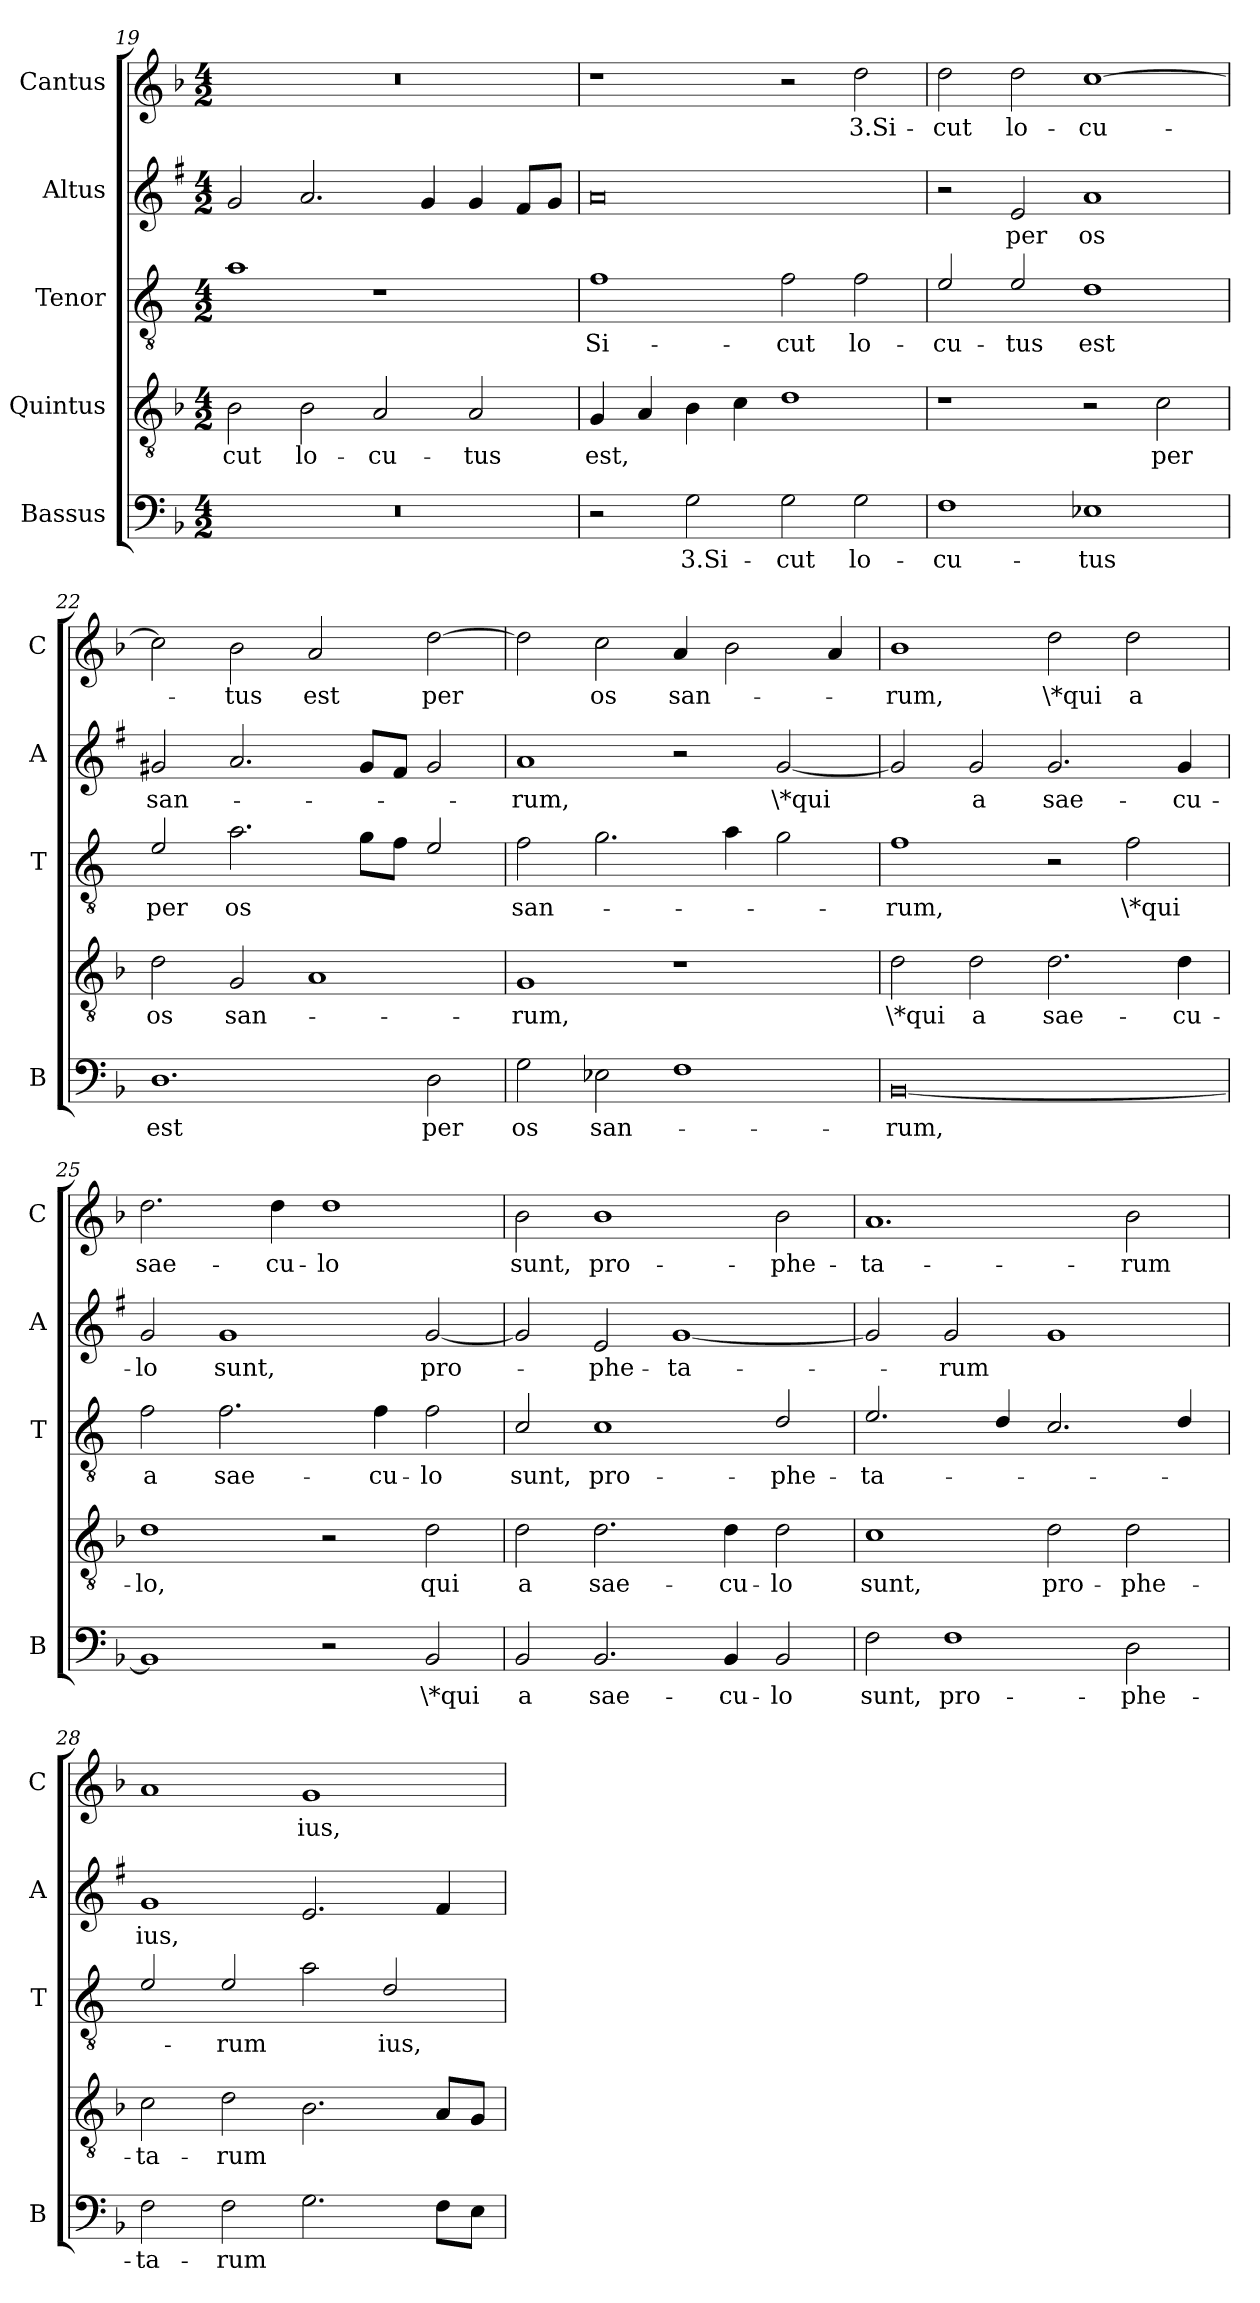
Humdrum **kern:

**kern	**text	**kern	**text	**kern	**text	**kern	**text	**kern	**text
*part5	*part5	*part4	*part4	*part3	*part3	*part2	*part2	*part1	*part1
*staff5	*staff5	*staff4	*staff4	*staff3	*staff3	*staff2	*staff2	*staff1	*staff1
*I"Bassus	*	*I"Quintus	*	*I"Tenor	*	*I"Altus	*	*I"Cantus	*
*I'B	*	*	*	*I'T	*	*I'A	*	*I'C	*
*clefF4	*	*clefGv2	*	*clefGv2	*	*clefG2	*	*clefG2	*
*	*	*	*	*ITrd4c7	*	*ITrd1c2	*	*	*
*k[b-]	*	*k[b-]	*	*k[b-]	*	*k[b-]	*	*k[b-]	*
*F:	*	*F:	*	*F:	*	*F:	*	*F:	*
*M4/2	*	*M4/2	*	*M4/2	*	*M4/2	*	*M4/2	*
=19	=19	=19	=19	=19	=19	=19	=19	=19	=19
!	!	!	!LO:LY:b	!	!	!	!	!	!
0r	.	2B-\	-cut	1d	.	2f/	.	0r	.
!	!	!	!LO:LY:b	!	!	!	!	!	!
.	.	2B-\	lo-	.	.	2.g/	.	.	.
!	!	!	!LO:LY:b	!	!	!	!	!	!
.	.	2A/	-cu-	1r	.	.	.	.	.
.	.	.	.	.	.	4f/	.	.	.
!	!	!	!LO:LY:b	!	!	!	!	!	!
.	.	2A/	-tus	.	.	4f/	.	.	.
.	.	.	.	.	.	8e/L	.	.	.
.	.	.	.	.	.	8f/J	.	.	.
=20	=20	=20	=20	=20	=20	=20	=20	=20	=20
!	!	!	!LO:LY:b	!	!LO:LY:b	!	!	!	!
2r	.	4G/	est,	1B-	Si-	0g	.	1r	.
.	.	4A/	.	.	.	.	.	.	.
!	!LO:LY:b	!	!	!	!	!	!	!	!
2G\	3.Si-	4B-\	.	.	.	.	.	.	.
.	.	4c\	.	.	.	.	.	.	.
!	!LO:LY:b	!	!	!	!LO:LY:b	!	!	!	!
2G\	-cut	1d	.	2B-\	-cut	.	.	2r	.
!	!LO:LY:b	!	!	!	!LO:LY:b	!	!	!	!LO:LY:b
2G\	lo-	.	.	2B-\	lo-	.	.	2dd\	3.Si-
=21	=21	=21	=21	=21	=21	=21	=21	=21	=21
!	!LO:LY:b	!	!	!	!LO:LY:b	!	!	!	!LO:LY:b
1F	-cu-	1r	.	2A/	-cu-	2r	.	2dd\	-cut
!	!	!	!	!	!LO:LY:b	!	!LO:LY:b	!	!LO:LY:b
.	.	.	.	2A/	-tus	2d/	per	2dd\	lo-
!	!LO:LY:b	!	!	!	!LO:LY:b	!	!LO:LY:b	!	!LO:LY:b
1E-X	-tus	2r	.	1G	est	1g	os	[1cc	-cu-
!	!	!	!LO:LY:b	!	!	!	!	!	!
.	.	2c\	per	.	.	.	.	.	.
!!LO:PB:g=z
=22	=22	=22	=22	=22	=22	=22	=22	=22	=22
!	!LO:LY:b	!	!LO:LY:b	!	!LO:LY:b	!	!LO:LY:b	!	!
1.D	est	2d\	os	2A/	per	2f#X/	san-	2cc\]	.
!	!	!	!LO:LY:b	!	!LO:LY:b	!	!	!	!LO:LY:b
.	.	2G/	san-	2.d\	os	2.g/	.	2b-\	-tus
!	!	!	!	!	!	!	!	!	!LO:LY:b
.	.	1A	.	.	.	.	.	2a/	est
.	.	.	.	8c\L	.	8f#/L	.	.	.
.	.	.	.	8B-\J	.	8e/J	.	.	.
!	!LO:LY:b	!	!	!	!	!	!	!	!LO:LY:b
2D\	per	.	.	2A/	.	2f#/	.	[2dd\	per
=23	=23	=23	=23	=23	=23	=23	=23	=23	=23
!	!LO:LY:b	!	!LO:LY:b	!	!LO:LY:b	!	!LO:LY:b	!	!
2G\	os	1G	-rum,	2B-\	san-	1g	-rum,	2dd\]	.
!	!LO:LY:b	!	!	!	!	!	!	!	!LO:LY:b
2E-X\	san-	.	.	2.c\	.	.	.	2cc\	os
!	!	!	!	!	!	!	!	!	!LO:LY:b
1F	.	1r	.	.	.	2r	.	4a/	san-
.	.	.	.	4d\	.	.	.	2b-\	.
!	!	!	!	!	!	!	!LO:LY:b	!	!
.	.	.	.	2c\	.	[2f/	\*qui	.	.
.	.	.	.	.	.	.	.	4a/	.
=24	=24	=24	=24	=24	=24	=24	=24	=24	=24
!	!LO:LY:b	!	!LO:LY:b	!	!LO:LY:b	!	!	!	!LO:LY:b
[0BB-	-rum,	2d\	\*qui	1B-	-rum,	2f/]	.	1b-	-rum,
!	!	!	!LO:LY:b	!	!	!	!LO:LY:b	!	!
.	.	2d\	a	.	.	2f/	a	.	.
!	!	!	!LO:LY:b	!	!	!	!LO:LY:b	!	!LO:LY:b
.	.	2.d\	sae-	2r	.	2.f/	sae-	2dd\	\*qui
!	!	!	!	!	!LO:LY:b	!	!	!	!LO:LY:b
.	.	.	.	2B-\	\*qui	.	.	2dd\	a
!	!	!	!LO:LY:b	!	!	!	!LO:LY:b	!	!
.	.	4d\	-cu-	.	.	4f/	-cu-	.	.
=25	=25	=25	=25	=25	=25	=25	=25	=25	=25
!	!	!	!LO:LY:b	!	!LO:LY:b	!	!LO:LY:b	!	!LO:LY:b
1BB-]	.	1d	-lo,	2B-\	a	2f/	-lo	2.dd\	sae-
!	!	!	!	!	!LO:LY:b	!	!LO:LY:b	!	!
.	.	.	.	2.B-\	sae-	1f	sunt,	.	.
!	!	!	!	!	!	!	!	!	!LO:LY:b
.	.	.	.	.	.	.	.	4dd\	-cu-
!	!	!	!	!	!	!	!	!	!LO:LY:b
2r	.	2r	.	.	.	.	.	1dd	-lo
!	!	!	!	!	!LO:LY:b	!	!	!	!
.	.	.	.	4B-\	-cu-	.	.	.	.
!	!LO:LY:b	!	!LO:LY:b	!	!LO:LY:b	!	!LO:LY:b	!	!
2BB-/	\*qui	2d\	qui	2B-\	-lo	[2f/	pro-	.	.
!!LO:LB:g=z
=26	=26	=26	=26	=26	=26	=26	=26	=26	=26
!	!LO:LY:b	!	!LO:LY:b	!	!LO:LY:b	!	!	!	!LO:LY:b
2BB-/	a	2d\	a	2F/	sunt,	2f/]	.	2b-\	sunt,
!	!LO:LY:b	!	!LO:LY:b	!	!LO:LY:b	!	!LO:LY:b	!	!LO:LY:b
2.BB-/	sae-	2.d\	sae-	1F	pro-	2d/	-phe-	1b-	pro-
!	!	!	!	!	!	!	!LO:LY:b	!	!
.	.	.	.	.	.	[1f	-ta-	.	.
!	!LO:LY:b	!	!LO:LY:b	!	!	!	!	!	!
4BB-/	-cu-	4d\	-cu-	.	.	.	.	.	.
!	!LO:LY:b	!	!LO:LY:b	!	!LO:LY:b	!	!	!	!LO:LY:b
2BB-/	-lo	2d\	-lo	2G/	-phe-	.	.	2b-\	-phe-
=27	=27	=27	=27	=27	=27	=27	=27	=27	=27
!	!LO:LY:b	!	!LO:LY:b	!	!LO:LY:b	!	!	!	!LO:LY:b
2F\	sunt,	1c	sunt,	2.A/	-ta-	2f/]	.	1.a	-ta-
!	!LO:LY:b	!	!	!	!	!	!LO:LY:b	!	!
1F	pro-	.	.	.	.	2f/	-rum	.	.
.	.	.	.	4G/	.	.	.	.	.
!	!	!	!LO:LY:b	!	!	!	!	!	!
.	.	2d\	pro-	2.F/	.	1f	.	.	.
!	!LO:LY:b	!	!LO:LY:b	!	!	!	!	!	!LO:LY:b
2D\	-phe-	2d\	-phe-	.	.	.	.	2b-\	-rum
.	.	.	.	4G/	.	.	.	.	.
=28	=28	=28	=28	=28	=28	=28	=28	=28	=28
!	!LO:LY:b	!	!LO:LY:b	!	!	!	!LO:LY:b	!	!
2F\	-ta-	2c\	-ta-	2A/	.	1f	ius,	1a	.
!	!LO:LY:b	!	!LO:LY:b	!	!LO:LY:b	!	!	!	!
2F\	-rum	2d\	-rum	2A/	-rum	.	.	.	.
!	!	!	!	!	!	!	!	!	!LO:LY:b
2.G\	.	2.B-\	.	2d\	.	2.d/	.	1g	ius,
!	!	!	!	!	!LO:LY:b	!	!	!	!
.	.	.	.	2G/	ius,	.	.	.	.
8F\L	.	8A/L	.	.	.	4e/	.	.	.
8E\J	.	8G/J	.	.	.	.	.	.	.
=	=	=	=	=	=	=	=	=	=
*-	*-	*-	*-	*-	*-	*-	*-	*-	*-
